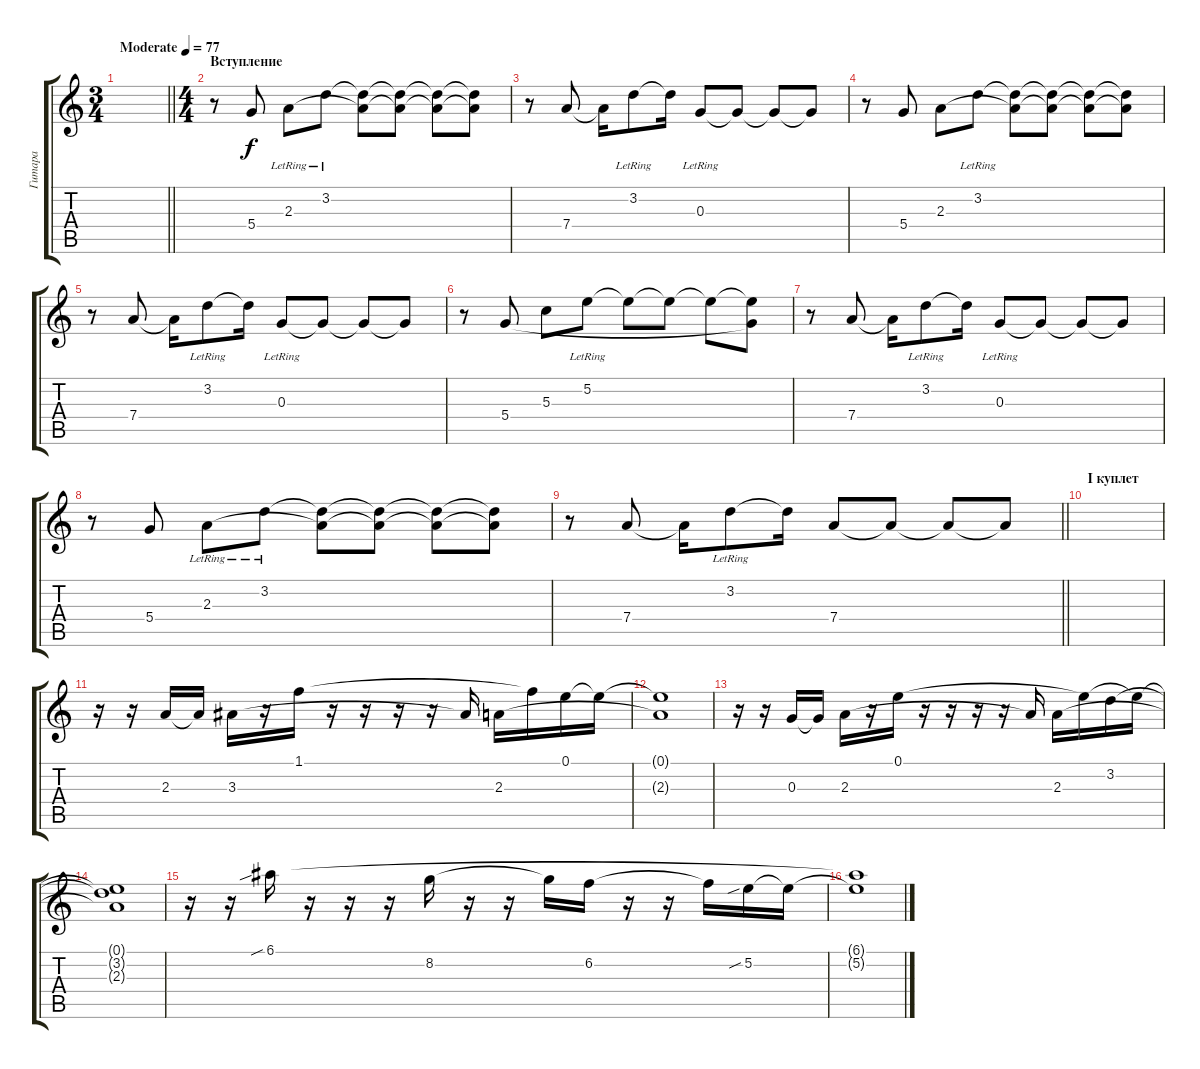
\track ("Гитара" "Гитара") {instrument acousticguitarsteel}
\staff {score tabs}
\tuning (E4 B3 G3 D3 A2 E2) {hide}
\ts (3 4)
\tempo (77 "Moderate")
\clef g2
\barLineRight lightlight
\ks c
|
\ts (4 4)
\section ("" "Вступление")
r.8 5.4.8 2.3{lr}.8 3.2{lr}.8 (3.2{t} 2.3{t}).8 (3.2{t} 2.3{t}).8 (3.2{t} 2.3{t}).8 (3.2{t} 2.3{t}).8 |
r.8 7.4.8 7.4{t}.16 3.2{lr}.8 3.2{t}.16 0.3{lr}.8 0.3{t}.8 0.3{t}.8 0.3{t}.8 |
r.8 5.4.8 2.3.8 3.2{lr}.8 (3.2{t} 2.3{t}).8 (3.2{t} 2.3{t}).8 (3.2{t} 2.3{t}).8 (3.2{t} 2.3{t}).8 |
r.8 7.4.8 7.4{t}.16 3.2{lr}.8 3.2{t}.16 0.3{lr}.8 0.3{t}.8 0.3{t}.8 0.3{t}.8 |
r.8 5.4.8 5.3.8 5.2{lr}.8 5.2{t}.8 5.2{t}.8 5.2{t}.8 (5.2{t} 5.4{t}).8 |
r.8 7.4.8 7.4{t}.16 3.2{lr}.8 3.2{t}.16 0.3{lr}.8 0.3{t}.8 0.3{t}.8 0.3{t}.8 |
r.8 5.4.8 2.3{lr}.8 3.2{lr}.8 (3.2{t} 2.3{t}).8 (3.2{t} 2.3{t}).8 (3.2{t} 2.3{t}).8 (3.2{t} 2.3{t}).8 |
\barLineRight lightlight
r.8 7.4.8 7.4{t}.16 3.2{lr}.8 3.2{t}.16 7.4.8 7.4{t}.8 7.4{t}.8 7.4{t}.8 |
\section ("" "I куплет")
|
r.16 r.16 2.3.16 2.3{t}.16 3.3.16 r.16 1.1.16 r.16 r.16 r.16 r.16 3.3{t}.16 2.3.16 1.1{t}.16 0.1.16 0.1{t}.16 |
(0.1{t} 2.3{t}).1 |
r.16 r.16 0.3.16 0.3{t}.16 2.3.16 r.16 0.1.16 r.16 r.16 r.16 r.16 2.3{t}.16 2.3.16 0.1{t}.16 3.2.16 0.1{t}.16 |
(0.1{t} 3.2{t} 2.3{t}).1 |
r.16 r.16 6.1{sib}.16 r.16 r.16 r.16 8.2.16 r.16 r.16 8.2{t}.16 6.2.16 r.16 r.16 6.2{t}.16 5.2{sib}.16 5.2{t}.16 |
(6.1{t} 5.2{t}).1
